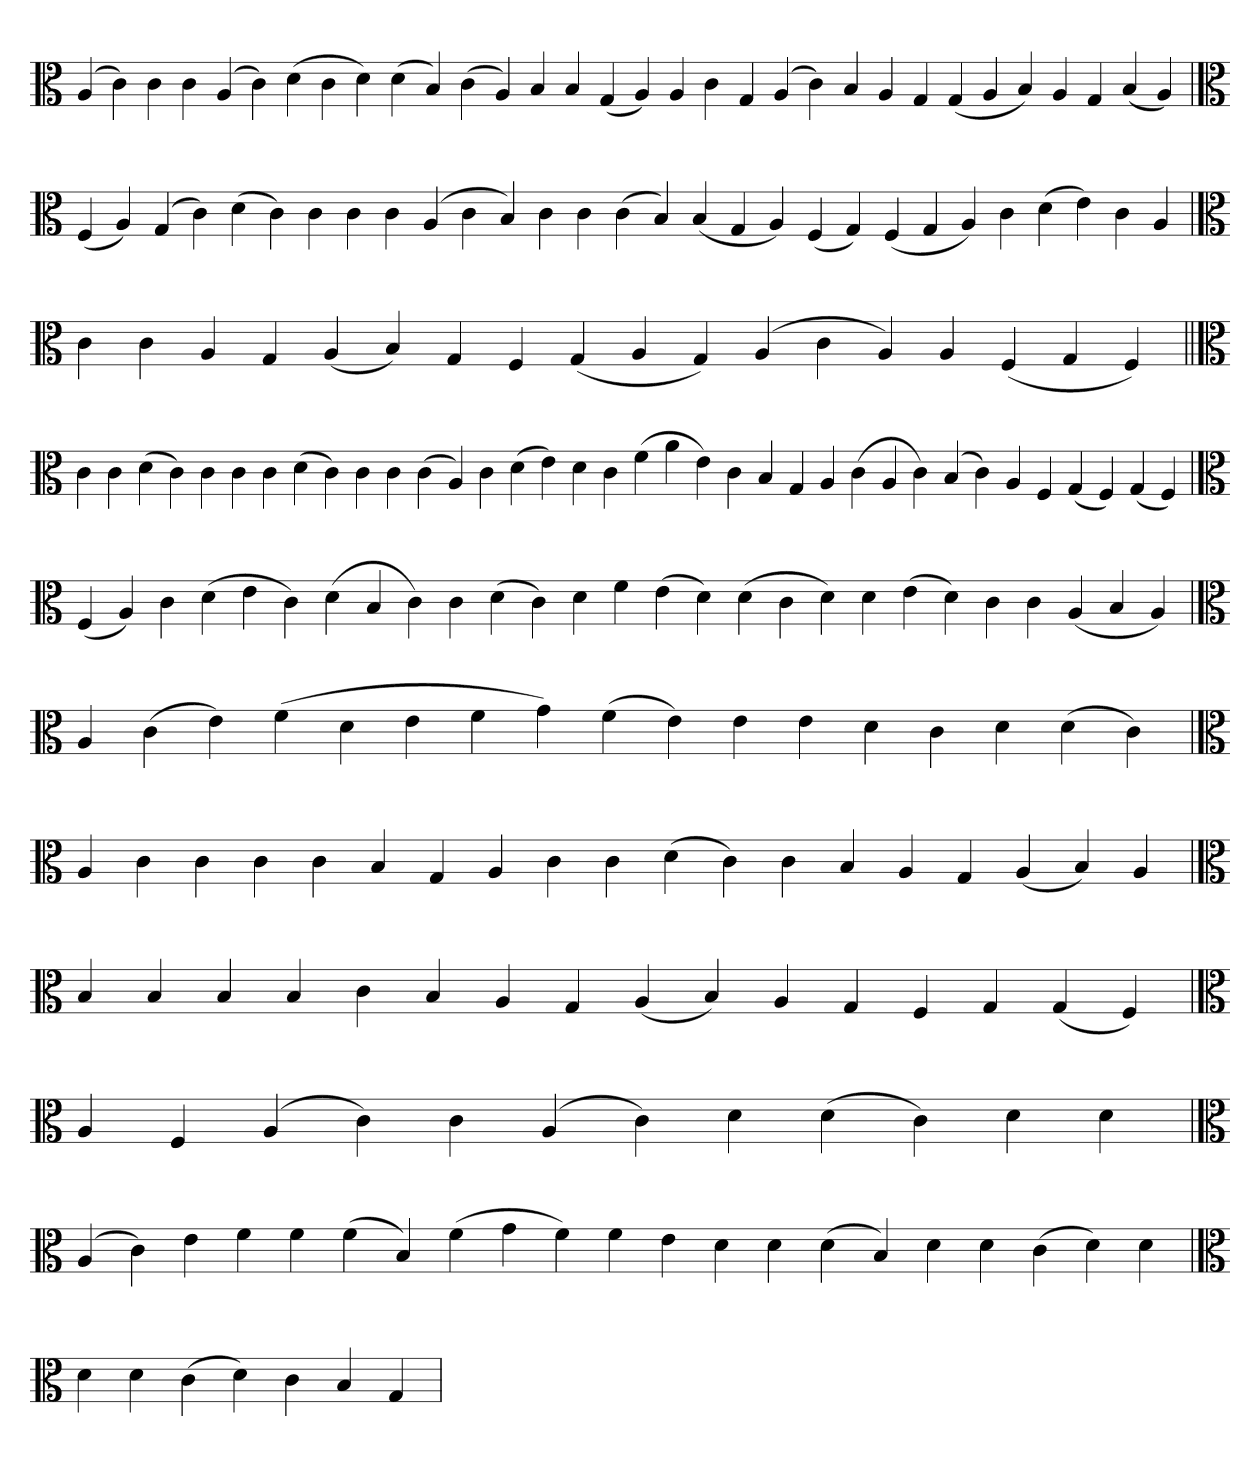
**kern
*part1
*staff1
*clefC3
=
(4A
4c)
4c
4c
(4A
4c)
(4d
4c
4d)
(4d
4B)
(4c
4A)
4B
4B
(4G
4A)
4A
4c
4G
(4A
4c)
4B
4A
4G
(4G
4A
4B)
4A
4G
(4B
4A)
=
*clefC3
(4F
4A)
(4G
4c)
(4d
4c)
4c
4c
4c
(4A
4c
4B)
4c
4c
(4c
4B)
(4B
4G
4A)
(4F
4G)
(4F
4G
4A)
4c
(4d
4e)
4c
4A
=`
*clefC3
4c
4c
4A
4G
(4A
4B)
4G
4F
(4G
4A
4G)
(4A
4c
4A)
4A
(4F
4G
4F)
=||
*clefC3
4c
4c
(4d
4c)
4c
4c
4c
(4d
4c)
4c
4c
(4c
4A)
4c
(4d
4e)
4d
4c
(4f
4a
4e)
4c
4B
4G
4A
(4c
4A
4c)
(4B
4c)
4A
4F
(4G
4F)
(4G
4F)
=`
*clefC3
(4F
4A)
4c
(4d
4e
4c)
(4d
4B
4c)
4c
(4d
4c)
4d
4f
(4e
4d)
(4d
4c
4d)
4d
(4e
4d)
4c
4c
(4A
4B
4A)
='
*clefC3
4A
(4c
4e)
(4f
4d
4e
4f
4g)
(4f
4e)
4e
4e
4d
4c
4d
(4d
4c)
=`
*clefC3
4A
4c
4c
4c
4c
4B
4G
4A
4c
4c
(4d
4c)
4c
4B
4A
4G
(4A
4B)
4A
=`
*clefC3
4B
4B
4B
4B
4c
4B
4A
4G
(4A
4B)
4A
4G
4F
4G
(4G
4F)
=
*clefC3
4A
4F
(4A
4c)
4c
(4A
4c)
4d
(4d
4c)
4d
4d
=`
*clefC3
(4A
4c)
4e
4f
4f
(4f
4B)
(4f
4g
4f)
4f
4e
4d
4d
(4d
4B)
4d
4d
(4c
4d)
4d
='
*clefC3
4d
4d
(4c
4d)
4c
4B
4G
=`
*-
